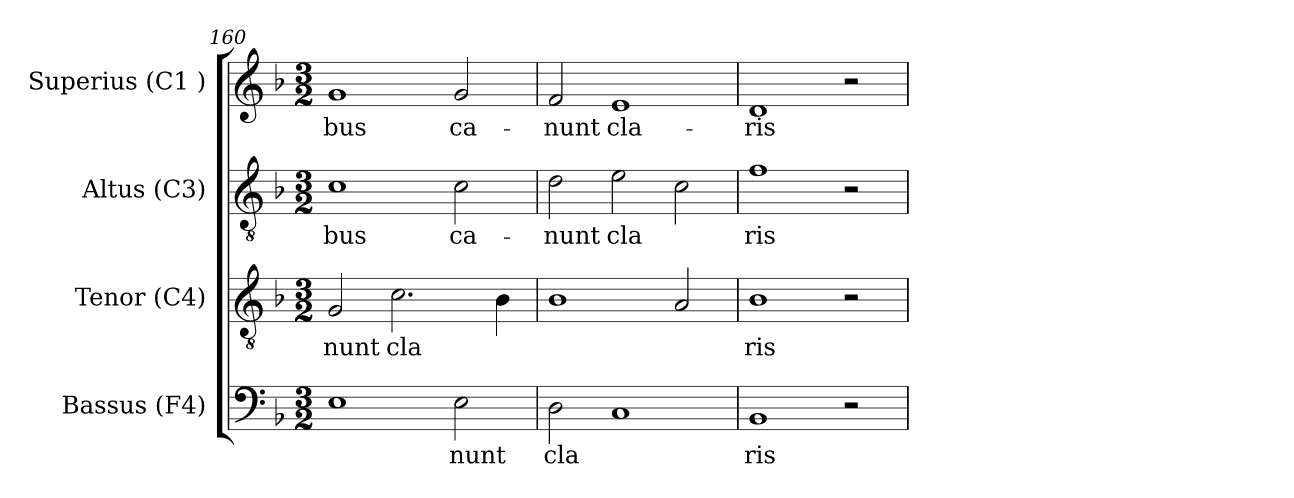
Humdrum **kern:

**kern	**text	**kern	**text	**kern	**text	**kern	**text
*part4	*part4	*part3	*part3	*part2	*part2	*part1	*part1
*staff4	*staff4	*staff3	*staff3	*staff2	*staff2	*staff1	*staff1
*I"Bassus (F4)	*	*I"Tenor (C4)	*	*I"Altus (C3)	*	*I"Superius (C1 )	*
*I'B.	*	*I'T.	*	*I'A.	*	*I'S.	*
*clefF4	*	*clefGv2	*	*clefGv2	*	*clefG2	*
*k[b-]	*	*k[b-]	*	*k[b-]	*	*k[b-]	*
*F:	*	*F:	*	*F:	*	*F:	*
*M3/2	*	*M3/2	*	*M3/2	*	*M3/2	*
=160	=160	=160	=160	=160	=160	=160	=160
!	!LO:LY:b:cj	!	!LO:LY:b:cj	!	!LO:LY:b:cj	!	!LO:LY:b:cj
1E	--	2G/	-nunt	1c	-bus	1g	-bus
!	!	!	!LO:LY:b:cj	!	!	!	!
.	.	2.c\	cla-	.	.	.	.
!	!LO:LY:b:cj	!	!	!	!LO:LY:b:cj	!	!LO:LY:b:cj
2E\	-nunt	.	.	2c\	ca-	2g/	ca-
!	!	!	!LO:LY:b:cj	!	!	!	!
.	.	4B-\	--	.	.	.	.
=161	=161	=161	=161	=161	=161	=161	=161
!	!LO:LY:b:cj	!	!LO:LY:b:cj	!	!LO:LY:b:cj	!	!LO:LY:b:cj
2D\	cla-	1B-	--	2d\	-nunt	2f/	-nunt
!	!LO:LY:b:cj	!	!	!	!LO:LY:b:cj	!	!LO:LY:b:cj
1C	--	.	.	2e\	cla-	1e	cla-
!	!	!	!LO:LY:b:cj	!	!LO:LY:b:cj	!	!
.	.	2A/	--	2c\	--	.	.
=162	=162	=162	=162	=162	=162	=162	=162
!	!LO:LY:b:cj	!	!LO:LY:b:cj	!	!LO:LY:b:cj	!	!LO:LY:b:cj
1BB-	-ris	1B-	-ris	1f	-ris	1d	-ris
2r	.	2r	.	2r	.	2r	.
=	=	=	=	=	=	=	=
*-	*-	*-	*-	*-	*-	*-	*-
